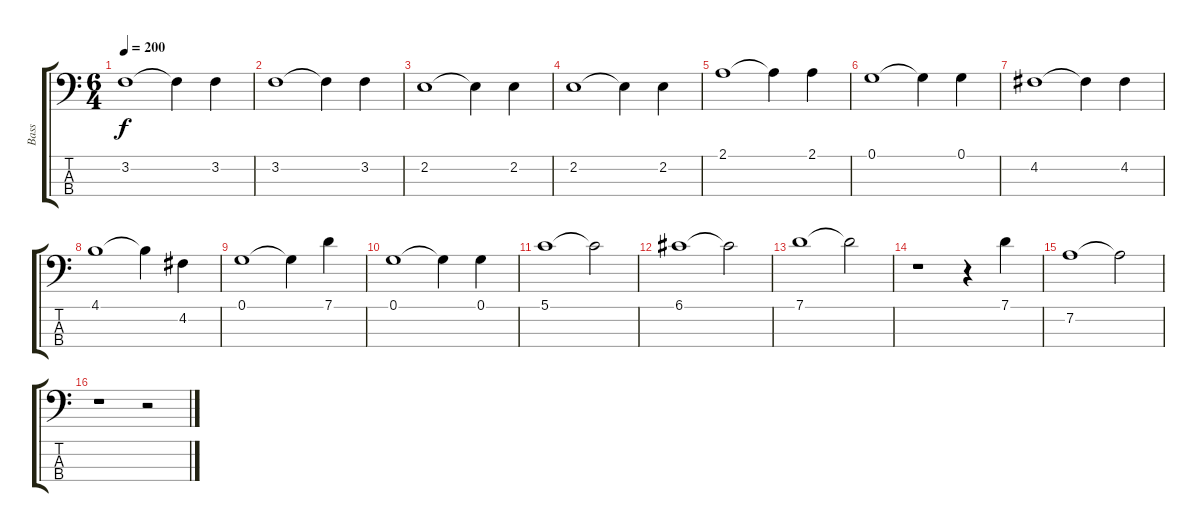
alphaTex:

\track ("Bass" "Bass") {instrument acousticbass}
\staff {score tabs}
\tuning (G2 D2 A1 E1) {hide}
\ts (6 4)
\tempo 200
\clef f4
\ks c
3.2.1{dy f} 3.2{t}.4 3.2.4 |
3.2.1 3.2{t}.4 3.2.4 |
2.2.1 2.2{t}.4 2.2.4 |
2.2.1 2.2{t}.4 2.2.4 |
2.1.1 2.1{t}.4 2.1.4 |
0.1.1 0.1{t}.4 0.1.4 |
4.2.1 4.2{t}.4 4.2.4 |
4.1.1 4.1{t}.4 4.2.4 |
0.1.1 0.1{t}.4 7.1.4 |
0.1.1 0.1{t}.4 0.1.4 |
5.1.1 5.1{t}.2 |
6.1.1 6.1{t}.2 |
7.1.1 7.1{t}.2 |
r.1 r.4 7.1.4 |
7.2.1 7.2{t}.2 |
r.1 r.2
